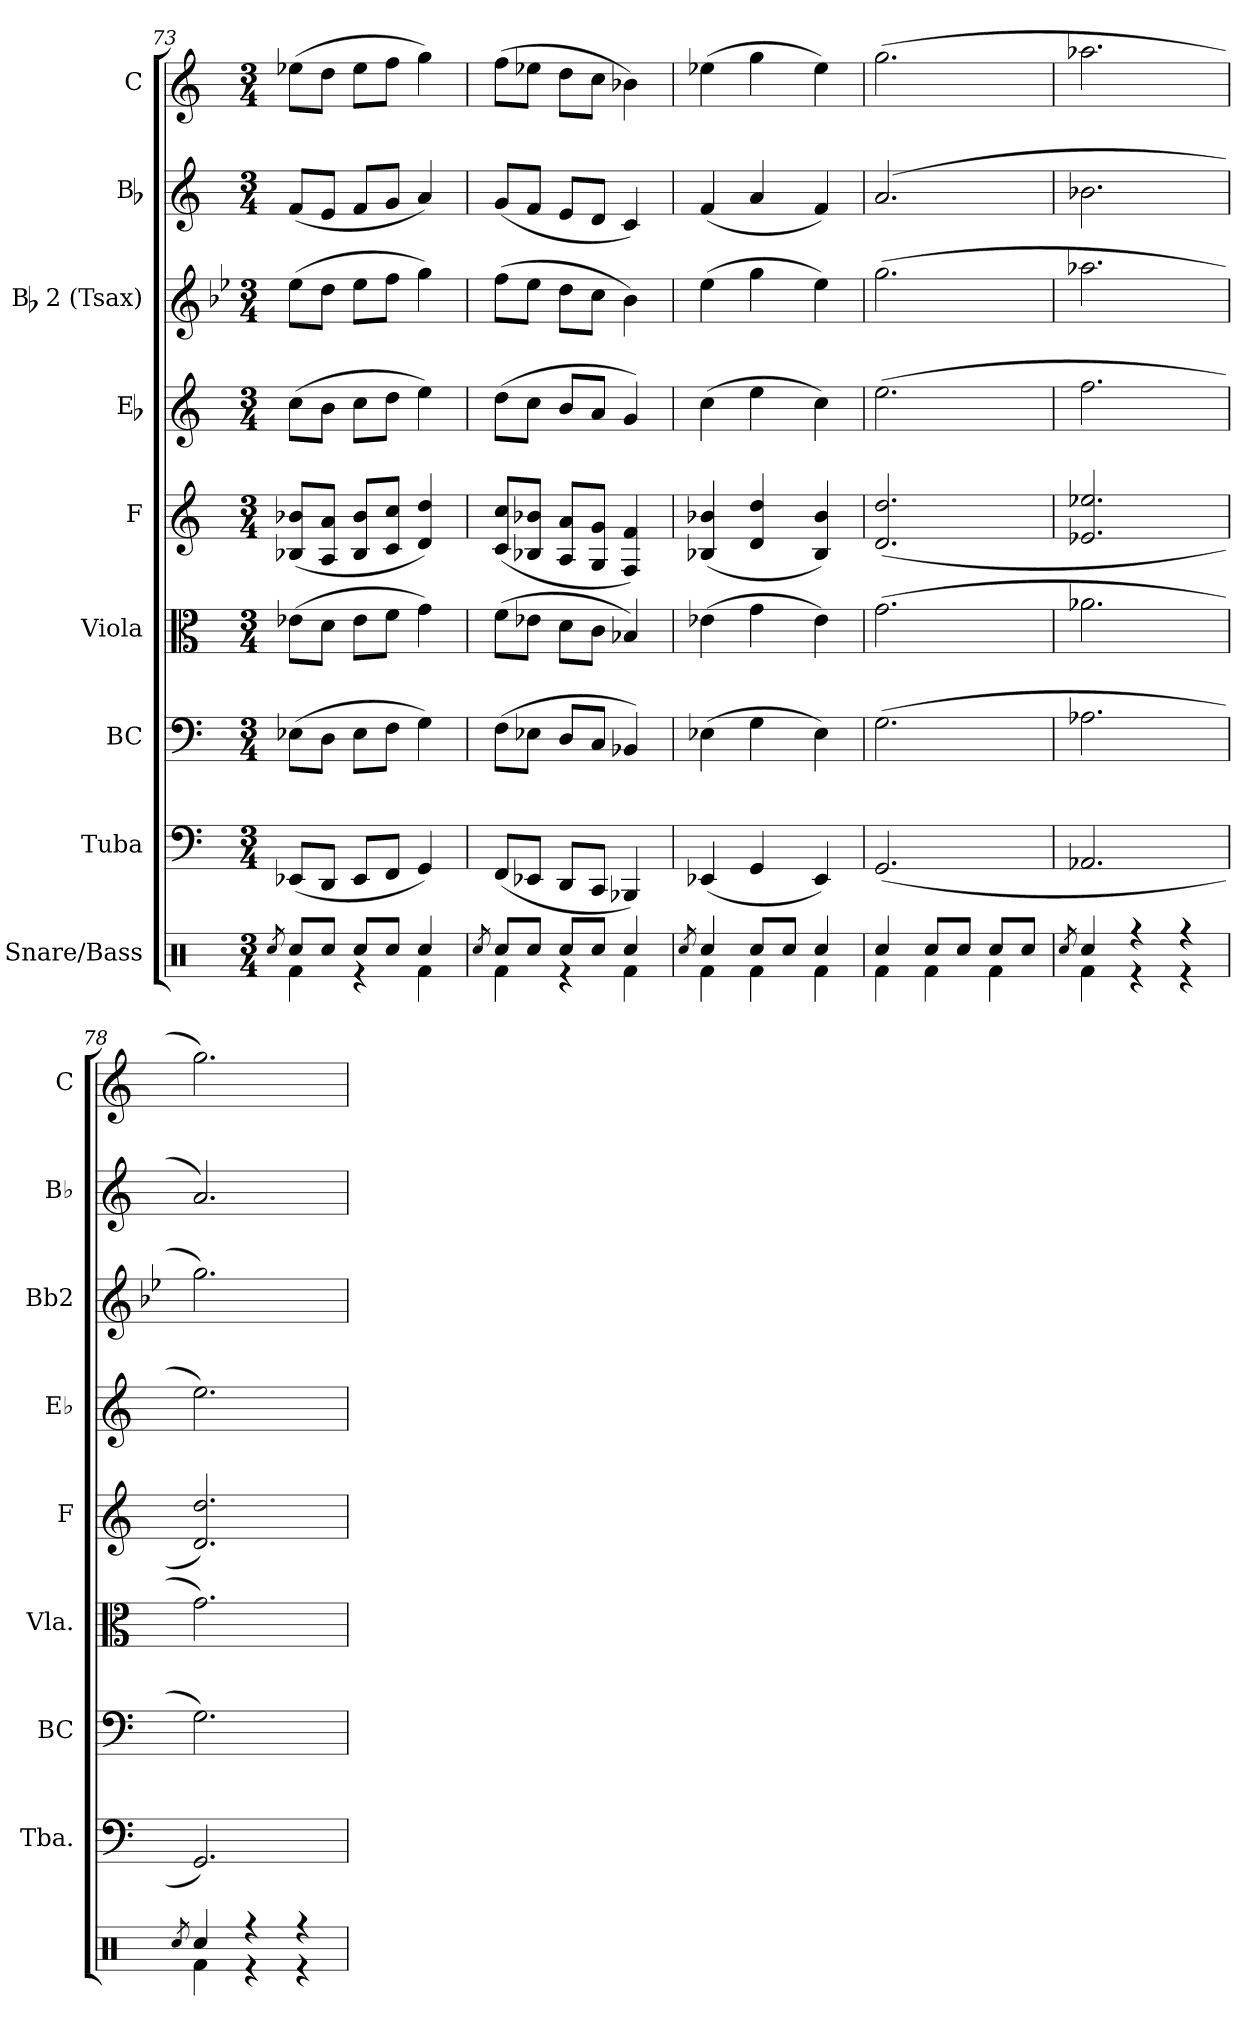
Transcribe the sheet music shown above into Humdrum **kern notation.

**kern	**kern	**kern	**kern	**kern	**kern	**kern	**kern	**kern
*part9	*part8	*part7	*part6	*part5	*part4	*part3	*part2	*part1
*staff9	*staff8	*staff7	*staff6	*staff5	*staff4	*staff3	*staff2	*staff1
*I"Snare/Bass	*I"Tuba	*I"BC	*I"Viola	*I"F	*I"Eb	*I"Bb 2 (Tsax)	*I"Bb	*I"C
*	*I'Tba.	*I'BC	*I'Vla.	*I'F	*I'Eb	*I'Bb2	*I'Bb	*I'C
!!LO:PB:g=z
*clefX	*clefF4	*clefF4	*clefC3	*clefG2	*clefG2	*clefG2	*clefG2	*clefG2
*	*	*	*	*ITrd4c7	*ITrd5c9	*ITrd8c14	*ITrd1c2	*
*k[]	*k[]	*k[]	*k[]	*k[b-]	*k[b-e-a-]	*k[b-e-]	*k[b-e-]	*k[]
*M3/4	*M3/4	*M3/4	*M3/4	*M3/4	*M3/4	*M3/4	*M3/4	*M3/4
=73	=73	=73	=73	=73	=73	=73	=73	=73
8qRcci/	.	.	.	.	.	.	.	.
*^	*	*	*	*	*	*	*	*
8Rcci/L	4Rfi\	(8EE-Xi/L	(8E-Xi\L	(8e-Xi\L	(8E-Xi/ 8e-XiL	(8e-i\L	(8e-i\L	(8e-i/L	(8ee-Xi\L
8Rcci/J	.	8DDi/J	8Di\J	8di\J	8Di/ 8diJ	8di\J	8di\J	8di/J	8ddi\J
8Rcci/L	4r	8EE-i/L	8E-i\L	8e-i\L	8E-i/ 8e-iL	8e-i\L	8e-i\L	8e-i/L	8ee-i\L
8Rcci/J	.	8FFi/J	8Fi\J	8fi\J	8Fi/ 8fiJ	8fi\J	8fi\J	8fi/J	8ffi\J
4Rcci/	4Rfi\	4GGi/)	4Gi\)	4gi\)	4Gi/ 4gi)	4gi\)	4gi\)	4gi/)	4ggi\)
=74	=74	=74	=74	=74	=74	=74	=74	=74	=74
8qRcci/	.	.	.	.	.	.	.	.	.
8Rcci/L	4Rfi\	(8FFi/L	(8Fi\L	(8fi\L	(8Fi/ 8fiL	(8fi\L	(8fi\L	(8fi/L	(8ffi\L
8Rcci/J	.	8EE-Xi/J	8E-Xi\J	8e-Xi\J	8E-Xi/ 8e-XiJ	8e-i\J	8e-i\J	8e-i/J	8ee-Xi\J
8Rcci/L	4r	8DDi/L	8Di/L	8di\L	8Di/ 8diL	8di/L	8di\L	8di/L	8ddi\L
8Rcci/J	.	8CCi/J	8Ci/J	8ci\J	8Ci/ 8ciJ	8ci/J	8ci\J	8ci/J	8cci\J
4Rcci/	4Rfi\	4BBB-Xi/)	4BB-Xi/)	4B-Xi/)	4BB-i/ 4B-i)	4B-i/)	4B-i\)	4B-i/)	4b-Xi\)
=75	=75	=75	=75	=75	=75	=75	=75	=75	=75
8qRcci/	.	.	.	.	.	.	.	.	.
4Rcci/	4Rfi\	(4EE-Xi/	(4E-Xi\	(4e-Xi\	(4E-Xi/ 4e-Xi	(4e-i\	(4e-i\	(4e-i/	(4ee-Xi\
8Rcci/L	4Rfi\	4GGi/	4Gi\	4gi\	4Gi/ 4gi	4gi\	4gi\	4gi/	4ggi\
8Rcci/J	.	.	.	.	.	.	.	.	.
4Rcci/	4Rfi\	4EE-i/)	4E-i\)	4e-i\)	4E-i/ 4e-i)	4e-i\)	4e-i\)	4e-i/)	4ee-i\)
=76	=76	=76	=76	=76	=76	=76	=76	=76	=76
4Rcci/	4Rfi\	(2.GGi/	(2.Gi\	(2.gi\	(2.Gi/ 2.gi	(2.gi\	(2.gi\	(2.gi/	(2.ggi\
8Rcci/L	4Rfi\	.	.	.	.	.	.	.	.
8Rcci/J	.	.	.	.	.	.	.	.	.
8Rcci/L	4Rfi\	.	.	.	.	.	.	.	.
8Rcci/J	.	.	.	.	.	.	.	.	.
=77	=77	=77	=77	=77	=77	=77	=77	=77	=77
8qRcci/	.	.	.	.	.	.	.	.	.
4Rcci/	4Rfi\	2.AA-Xi/	2.A-Xi\	2.a-Xi\	2.A-Xi/ 2.a-Xi	2.a-i\	2.a-Xi\	2.a-Xi\	2.aa-Xi\
4r	4r	.	.	.	.	.	.	.	.
4r	4r	.	.	.	.	.	.	.	.
=78	=78	=78	=78	=78	=78	=78	=78	=78	=78
8qRcci/	.	.	.	.	.	.	.	.	.
4Rcci/	4Rfi\	2.GGi/)	2.Gi\)	2.gi\)	2.Gi/ 2.gi)	2.gi\)	2.gi\)	2.gi/)	2.ggi\)
4r	4r	.	.	.	.	.	.	.	.
4r	4r	.	.	.	.	.	.	.	.
*v	*v	*	*	*	*	*	*	*	*
=	=	=	=	=	=	=	=	=
*-	*-	*-	*-	*-	*-	*-	*-	*-
